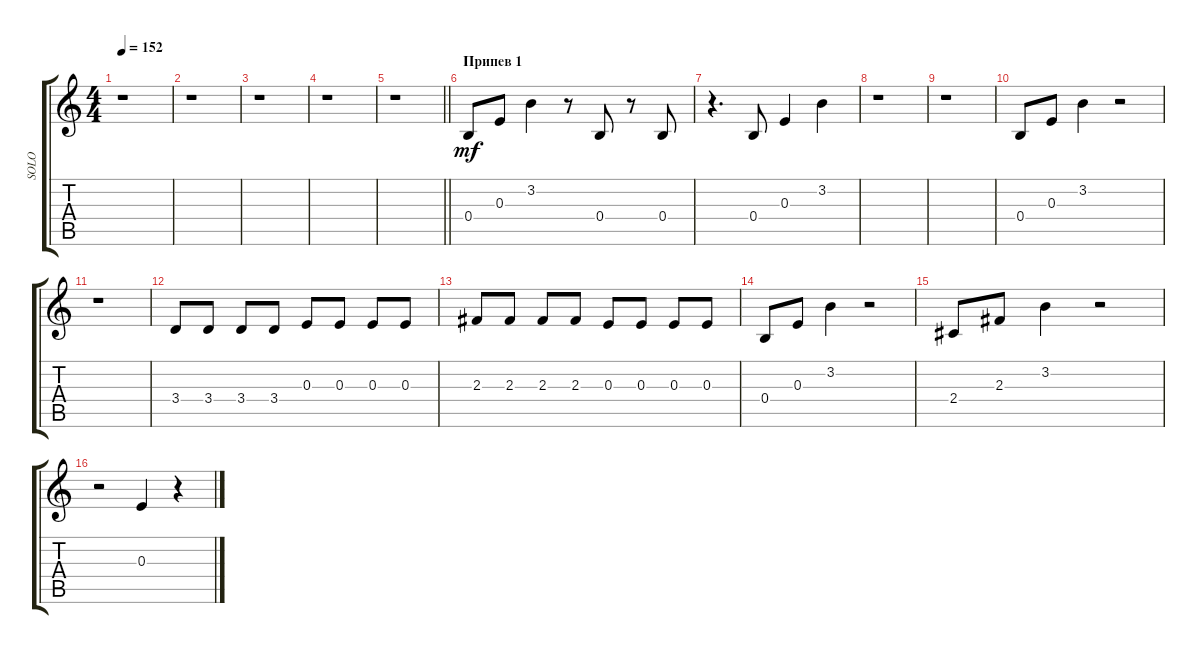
\track ("SOLO" "SOLO") {instrument overdrivenguitar}
\staff {score tabs}
\tuning (Db4 Ab3 E3 B2 Gb2 B1) {hide}
\ts (4 4)
\tempo 152
\clef g2
\ks c
r.1{dy ff} |
r.1 |
r.1 |
r.1 |
\barLineRight lightlight
r.1 |
\section ("" "Припев 1")
0.4.8{dy mf} 0.3.8 3.2.4 r.8 0.4.8 r.8 0.4.8 |
r.4{d} 0.4.8 0.3.4 3.2.4 |
r.1 |
r.1 |
0.4.8 0.3.8 3.2.4 r.2 |
r.1 |
3.4.8 3.4.8 3.4.8 3.4.8 0.3.8 0.3.8 0.3.8 0.3.8 |
2.3.8 2.3.8 2.3.8 2.3.8 0.3.8 0.3.8 0.3.8 0.3.8 |
0.4.8 0.3.8 3.2.4 r.2 |
2.4.8 2.3.8 3.2.4 r.2 |
r.2 0.3.4 r.4
